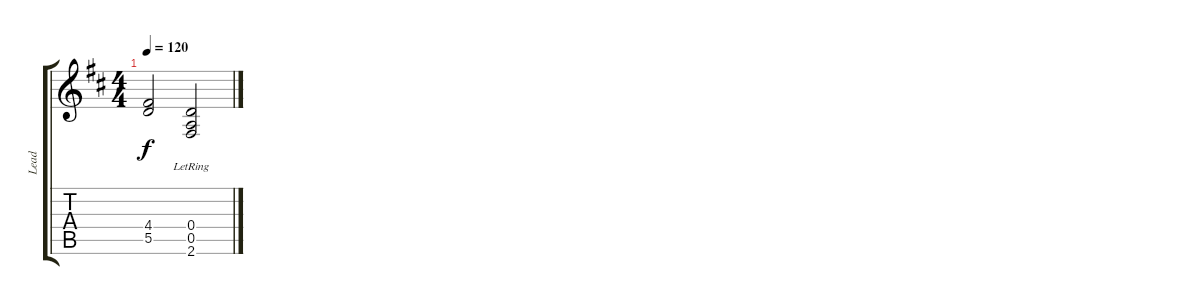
\track ("Lead" "Lead") {instrument acousticguitarnylon}
\staff {score tabs}
\tuning (E4 B3 G3 D3 A2 E2) {hide}
\ts (4 4)
\tempo 120
\clef g2
\ks d
(4.4{t} 5.5{t}).2{dy f} (0.4 0.5{lr} 2.6).2
